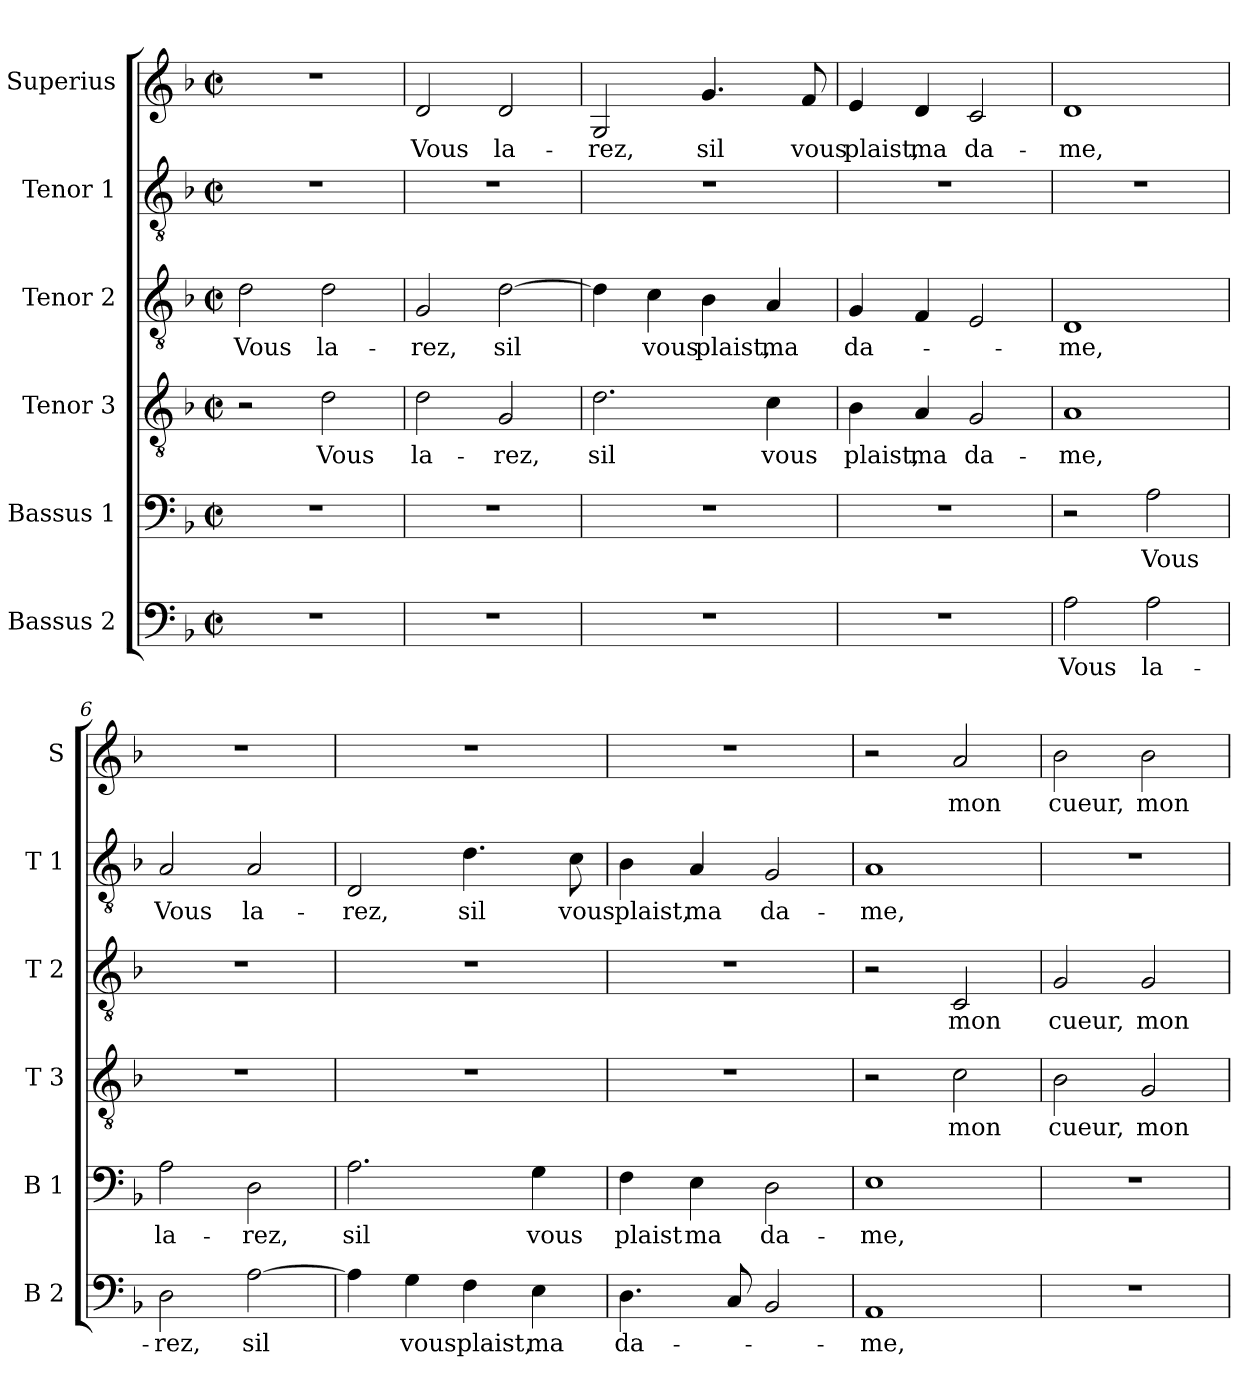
**kern	**text	**kern	**text	**kern	**text	**kern	**text	**kern	**text	**kern	**text
*part6	*part6	*part5	*part5	*part4	*part4	*part3	*part3	*part2	*part2	*part1	*part1
*staff6	*staff6	*staff5	*staff5	*staff4	*staff4	*staff3	*staff3	*staff2	*staff2	*staff1	*staff1
*I"Bassus 2	*	*I"Bassus 1	*	*I"Tenor 3	*	*I"Tenor 2	*	*I"Tenor 1	*	*I"Superius	*
*I'B 2	*	*I'B 1	*	*I'T 3	*	*I'T 2	*	*I'T 1	*	*I'S	*
*clefF4	*	*clefF4	*	*clefGv2	*	*clefGv2	*	*clefGv2	*	*clefG2	*
*k[b-]	*	*k[b-]	*	*k[b-]	*	*k[b-]	*	*k[b-]	*	*k[b-]	*
*F:	*	*F:	*	*F:	*	*F:	*	*F:	*	*F:	*
*M2/2	*	*M2/2	*	*M2/2	*	*M2/2	*	*M2/2	*	*M2/2	*
*met(c|)	*	*met(c|)	*	*met(c|)	*	*met(c|)	*	*met(c|)	*	*met(c|)	*
=1	=1	=1	=1	=1	=1	=1	=1	=1	=1	=1	=1
1r	.	1r	.	2r	.	2d\	Vous	1r	.	1r	.
.	.	.	.	2d\	Vous	2d\	la-	.	.	.	.
=2	=2	=2	=2	=2	=2	=2	=2	=2	=2	=2	=2
1r	.	1r	.	2d\	la-	2G/	-rez,	1r	.	2d/	Vous
.	.	.	.	2G/	-rez,	[2d\	sil	.	.	2d/	la-
=3	=3	=3	=3	=3	=3	=3	=3	=3	=3	=3	=3
1r	.	1r	.	2.d\	sil	4d\]	.	1r	.	2G/	-rez,
.	.	.	.	.	.	4c\	vous	.	.	.	.
.	.	.	.	.	.	4B-\	plaist,	.	.	4.g/	sil
.	.	.	.	4c\	vous	4A/	ma	.	.	.	.
.	.	.	.	.	.	.	.	.	.	8f/	vous
=4	=4	=4	=4	=4	=4	=4	=4	=4	=4	=4	=4
1r	.	1r	.	4B-\	plaist,	4G/	da-	1r	.	4e/	plaist,
.	.	.	.	4A/	ma	4F/	.	.	.	4d/	ma
.	.	.	.	2G/	da-	2E/	.	.	.	2c/	da-
=5	=5	=5	=5	=5	=5	=5	=5	=5	=5	=5	=5
2A\	Vous	2r	.	1A	-me,	1D	-me,	1r	.	1d	-me,
2A\	la-	2A\	Vous	.	.	.	.	.	.	.	.
=6	=6	=6	=6	=6	=6	=6	=6	=6	=6	=6	=6
2D\	-rez,	2A\	la-	1r	.	1r	.	2A/	Vous	1r	.
[2A\	sil	2D\	-rez,	.	.	.	.	2A/	la-	.	.
!!LO:LB:g=z
=7	=7	=7	=7	=7	=7	=7	=7	=7	=7	=7	=7
4A\]	.	2.A\	sil	1r	.	1r	.	2D/	-rez,	1r	.
4G\	vous	.	.	.	.	.	.	.	.	.	.
4F\	plaist,	.	.	.	.	.	.	4.d\	sil	.	.
4E\	ma	4G\	vous	.	.	.	.	.	.	.	.
.	.	.	.	.	.	.	.	8c\	vous	.	.
=8	=8	=8	=8	=8	=8	=8	=8	=8	=8	=8	=8
4.D\	da-	4F\	plaist	1r	.	1r	.	4B-\	plaist,	1r	.
.	.	4E\	ma	.	.	.	.	4A/	ma	.	.
8C/	.	.	.	.	.	.	.	.	.	.	.
2BB-/	.	2D\	da-	.	.	.	.	2G/	da-	.	.
=9	=9	=9	=9	=9	=9	=9	=9	=9	=9	=9	=9
1AA	-me,	1E	-me,	2r	.	2r	.	1A	-me,	2r	.
.	.	.	.	2c\	mon	2C/	mon	.	.	2a/	mon
=10	=10	=10	=10	=10	=10	=10	=10	=10	=10	=10	=10
1r	.	1r	.	2B-\	cueur,	2G/	cueur,	1r	.	2b-\	cueur,
.	.	.	.	2G/	mon	2G/	mon	.	.	2b-\	mon
=	=	=	=	=	=	=	=	=	=	=	=
*-	*-	*-	*-	*-	*-	*-	*-	*-	*-	*-	*-
